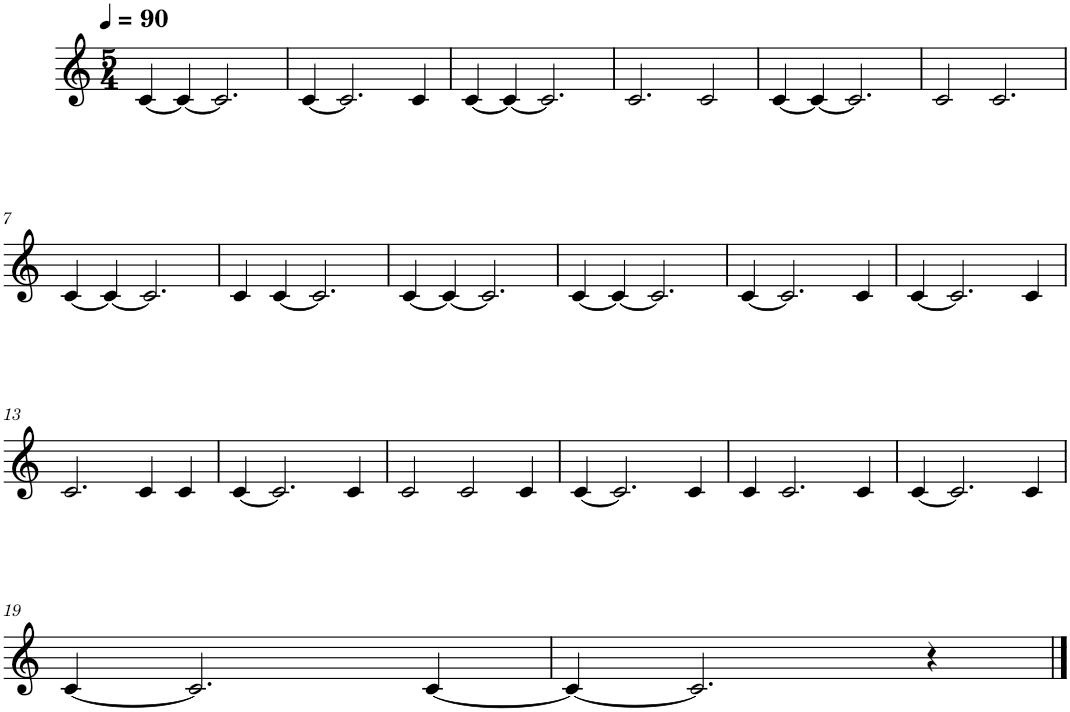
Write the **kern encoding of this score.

**kern
*part1
*staff1
*I"Piano
*I'Pno.
*clefG2
*k[]
*M5/4
*MM90
=1
[4c/
4c/_
2.c/]
=2
[4c/
2.c/]
4c/
=3
[4c/
4c/_
2.c/]
=4
2.c/
2c/
=5
[4c/
4c/_
2.c/]
=6
2c/
2.c/
!!LO:LB:g=z
=7
[4c/
4c/_
2.c/]
=8
4c/
[4c/
2.c/]
=9
[4c/
4c/_
2.c/]
=10
[4c/
4c/_
2.c/]
=11
[4c/
2.c/]
4c/
=12
[4c/
2.c/]
4c/
!!LO:LB:g=z
=13
2.c/
4c/
4c/
=14
[4c/
2.c/]
4c/
=15
2c/
2c/
4c/
=16
[4c/
2.c/]
4c/
=17
4c/
2.c/
4c/
=18
[4c/
2.c/]
4c/
!!LO:LB:g=z
=19
[4c/
2.c/]
[4c/
=20
4c/_
2.c/]
4r
==
*-
